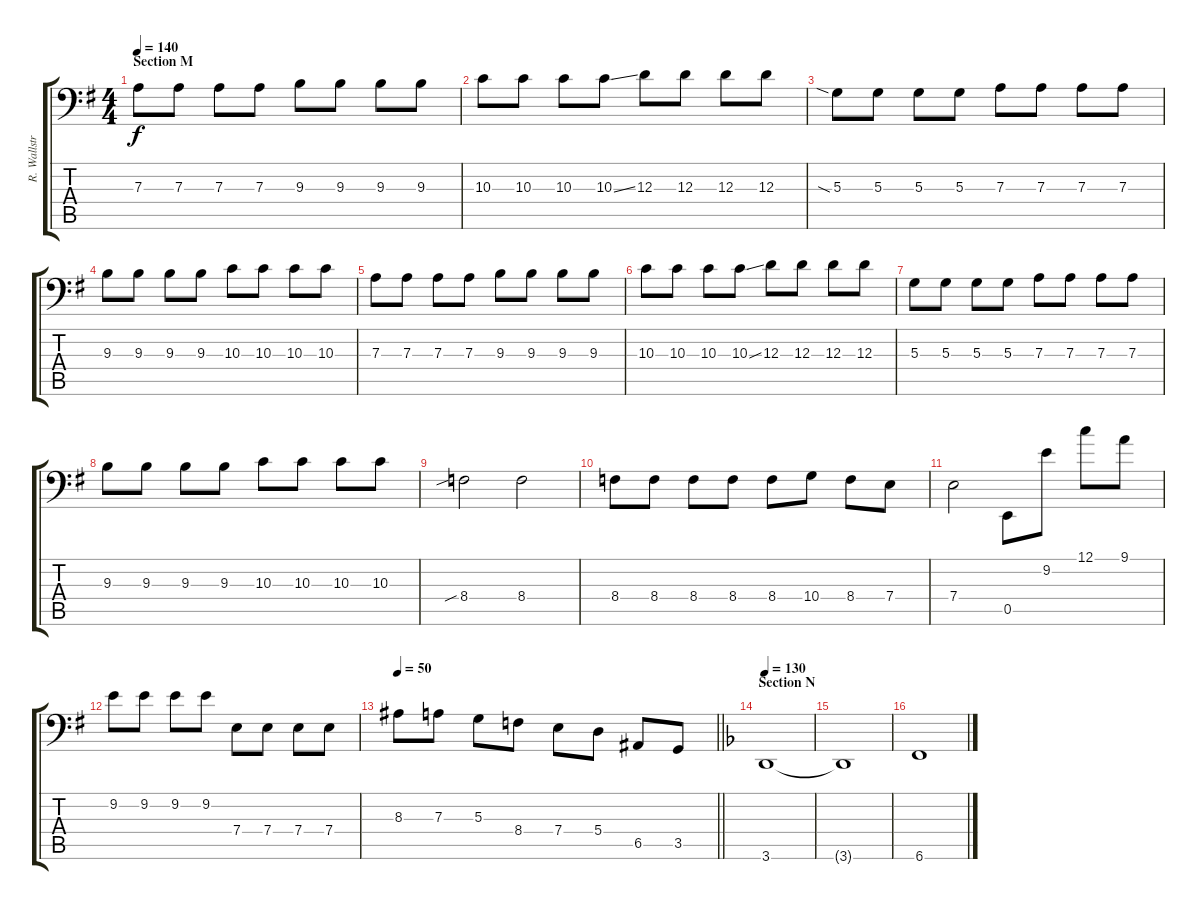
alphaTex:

\track ("R. Wallström (Bass)" "R. Wallstr") {instrument electricbassfinger}
\staff {score tabs}
\tuning (C3 G2 D2 A1 E1 B0) {hide}
\ts (4 4)
\section ("" "Section M")
\tempo 140
\clef f4
\ks g
7.3.8{dy f} 7.3.8 7.3.8 7.3.8 9.3.8 9.3.8 9.3.8 9.3.8 |
10.3.8 10.3.8 10.3.8 10.3{ss}.8 12.3.8 12.3.8 12.3.8 12.3.8 |
5.3{sia}.8 5.3.8 5.3.8 5.3.8 7.3.8 7.3.8 7.3.8 7.3.8 |
9.3.8 9.3.8 9.3.8 9.3.8 10.3.8 10.3.8 10.3.8 10.3.8 |
7.3.8 7.3.8 7.3.8 7.3.8 9.3.8 9.3.8 9.3.8 9.3.8 |
10.3.8 10.3.8 10.3.8 10.3{ss}.8 12.3.8 12.3.8 12.3.8 12.3.8 |
5.3.8 5.3.8 5.3.8 5.3.8 7.3.8 7.3.8 7.3.8 7.3.8 |
9.3.8 9.3.8 9.3.8 9.3.8 10.3.8 10.3.8 10.3.8 10.3.8 |
8.4{sib}.2 8.4.2 |
8.4.8 8.4.8 8.4.8 8.4.8 8.4.8 10.4.8 8.4.8 7.4.8 |
7.4.2 0.5.8 9.2.8 12.1.8 9.1.8 |
9.2.8 9.2.8 9.2.8 9.2.8 7.4.8 7.4.8 7.4.8 7.4.8 |
\tempo 50
\barLineRight lightlight
8.3.8 7.3.8 5.3.8 8.4.8 7.4.8 5.4.8 6.5.8 3.5.8 |
\section ("" "Section N")
\tempo 130
\ks dminor
3.6.1 |
3.6{t}.1 |
6.6.1
